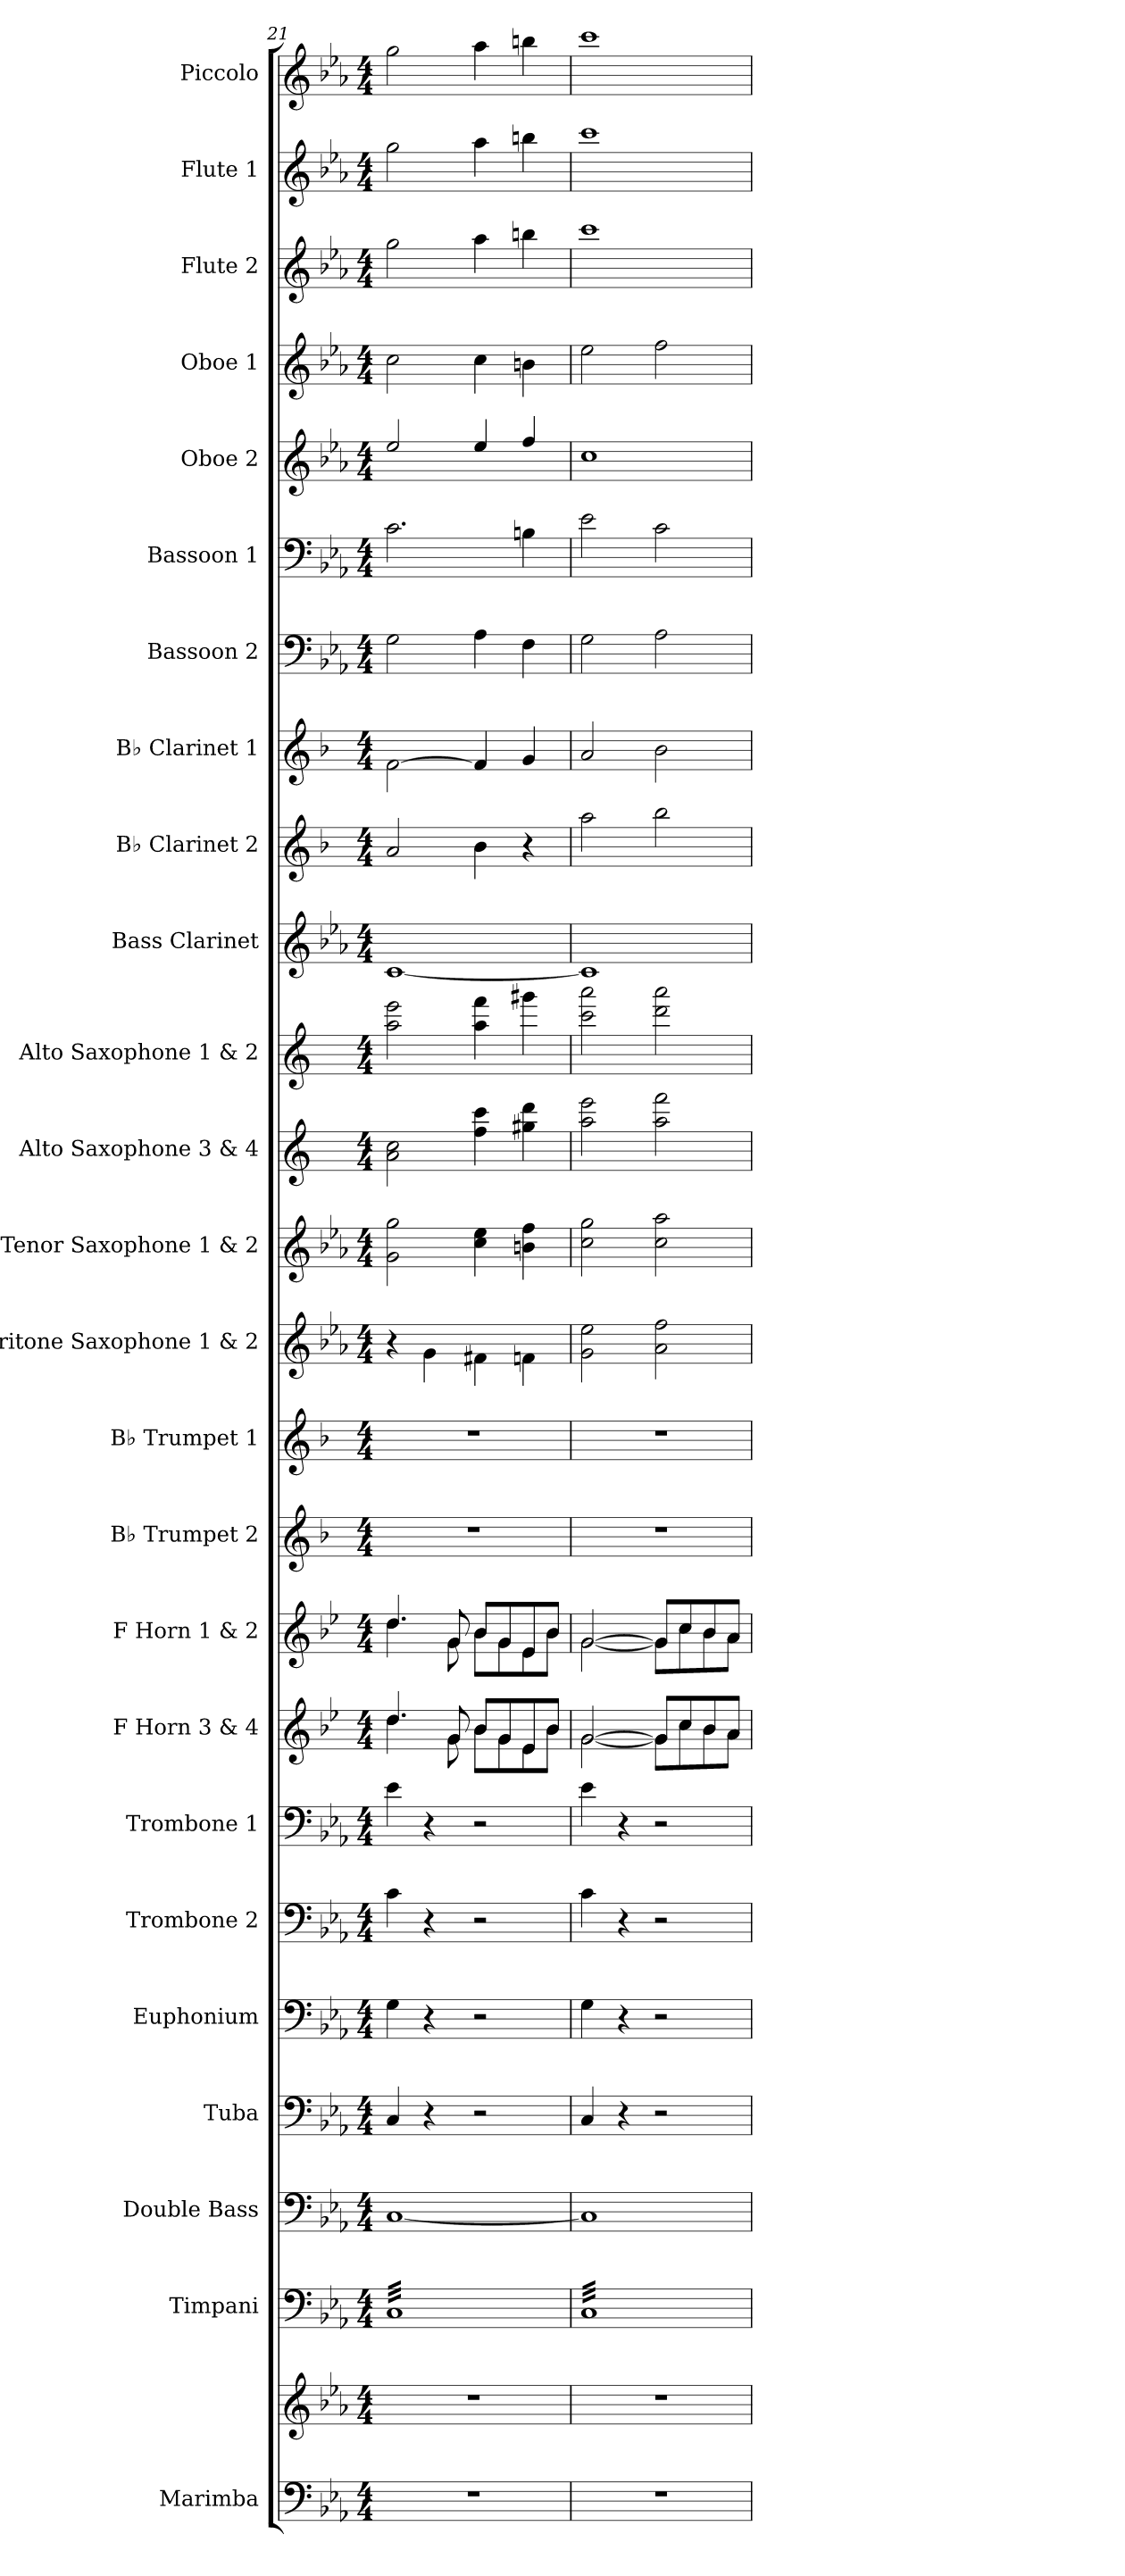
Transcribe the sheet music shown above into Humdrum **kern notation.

**kern	**kern	**kern	**kern	**kern	**kern	**kern	**kern	**kern	**kern	**kern	**kern	**kern	**kern	**kern	**kern	**kern	**kern	**kern	**kern	**kern	**kern	**kern	**kern	**kern	**kern
*part25	*part25	*part24	*part23	*part22	*part21	*part20	*part19	*part18	*part17	*part16	*part15	*part14	*part13	*part12	*part11	*part10	*part9	*part8	*part7	*part6	*part5	*part4	*part3	*part2	*part1
*staff26	*staff25	*staff24	*staff23	*staff22	*staff21	*staff20	*staff19	*staff18	*staff17	*staff16	*staff15	*staff14	*staff13	*staff12	*staff11	*staff10	*staff9	*staff8	*staff7	*staff6	*staff5	*staff4	*staff3	*staff2	*staff1
*I"Marimba	*	*I"Timpani	*I"Double Bass	*I"Tuba	*I"Euphonium	*I"Trombone 2	*I"Trombone 1	*I"F Horn 3 &amp; 4	*I"F Horn 1 &amp; 2	*I"B♭ Trumpet 2	*I"B♭ Trumpet 1	*I"Baritone Saxophone 1 &amp; 2	*I"Tenor Saxophone 1 &amp; 2	*I"Alto Saxophone 3 &amp; 4	*I"Alto Saxophone 1 &amp; 2	*I"Bass Clarinet	*I"B♭ Clarinet 2	*I"B♭ Clarinet 1	*I"Bassoon 2	*I"Bassoon 1	*I"Oboe 2	*I"Oboe 1	*I"Flute 2	*I"Flute 1	*I"Piccolo
*I'Mrm.	*	*I'Timp.	*I'Db.	*I'Tba.	*I'Euph.	*I'Tbn. 2	*I'Tbn. 1	*I'F Hn. 3 4	*I'F Hn. 1 2	*I'B♭ Tpt. 2	*I'B♭ Tpt. 1	*I'Bar. Sax. 1 2	*I'T. Sax. 1 2	*I'A. Sax. 3 4	*I'A. Sax. 1 2	*I'B. Cl.	*I'B♭ Cl. 2	*I'B♭ Cl. 1	*I'Bsn. 2	*I'Bsn. 1	*I'Ob. 2	*I'Ob. 1	*I'Fl. 2	*I'Fl. 1	*I'Picc.
*clefF4	*clefG2	*clefF4	*clefF4	*clefF4	*clefF4	*clefF4	*clefF4	*clefG2	*clefG2	*clefG2	*clefG2	*clefG2	*clefG2	*clefG2	*clefG2	*clefG2	*clefG2	*clefG2	*clefF4	*clefF4	*clefG2	*clefG2	*clefG2	*clefG2	*clefG2
*	*	*	*ITrd7c12	*	*	*	*	*ITrd4c7	*ITrd4c7	*ITrd1c2	*ITrd1c2	*ITrd12c21	*ITrd8c14	*ITrd5c9	*ITrd5c9	*ITrd8c14	*ITrd1c2	*ITrd1c2	*	*	*	*	*	*	*ITrd-7c-12
*k[b-e-a-]	*k[b-e-a-]	*k[b-e-a-]	*k[b-e-a-]	*k[b-e-a-]	*k[b-e-a-]	*k[b-e-a-]	*k[b-e-a-]	*k[b-e-a-]	*k[b-e-a-]	*k[b-e-a-]	*k[b-e-a-]	*k[b-e-a-]	*k[b-e-a-]	*k[b-e-a-]	*k[b-e-a-]	*k[b-e-a-]	*k[b-e-a-]	*k[b-e-a-]	*k[b-e-a-]	*k[b-e-a-]	*k[b-e-a-]	*k[b-e-a-]	*k[b-e-a-]	*k[b-e-a-]	*k[b-e-a-]
*M4/4	*M4/4	*M4/4	*M4/4	*M4/4	*M4/4	*M4/4	*M4/4	*M4/4	*M4/4	*M4/4	*M4/4	*M4/4	*M4/4	*M4/4	*M4/4	*M4/4	*M4/4	*M4/4	*M4/4	*M4/4	*M4/4	*M4/4	*M4/4	*M4/4	*M4/4
=21	=21	=21	=21	=21	=21	=21	=21	=21	=21	=21	=21	=21	=21	=21	=21	=21	=21	=21	=21	=21	=21	=21	=21	=21	=21
*	*	*	*	*	*	*	*	*^	*^	*	*	*	*	*	*	*	*	*	*	*	*	*	*	*	*
*	*	*tremolo	*	*	*	*	*	*	*	*	*	*	*	*	*	*	*	*	*	*	*	*	*	*	*	*	*
1r	1r	32CLLL	[1CC	4C/	4G\	4c\	4e-\	4.g/	4.g\	4.g/	4.g\	1r	1r	4r	2G\ 2g\	2c\ 2e-\	2cc\ 2gg\	[1C	2g/	[2e-\	2G\	2.c\	2ee-/	2cc\	2gg\	2gg\	2ggg\
.	.	32C	.	.	.	.	.	.	.	.	.	.	.	.	.	.	.	.	.	.	.	.	.	.	.	.	.
.	.	32C	.	.	.	.	.	.	.	.	.	.	.	.	.	.	.	.	.	.	.	.	.	.	.	.	.
.	.	32C	.	.	.	.	.	.	.	.	.	.	.	.	.	.	.	.	.	.	.	.	.	.	.	.	.
.	.	32C	.	.	.	.	.	.	.	.	.	.	.	.	.	.	.	.	.	.	.	.	.	.	.	.	.
.	.	32C	.	.	.	.	.	.	.	.	.	.	.	.	.	.	.	.	.	.	.	.	.	.	.	.	.
.	.	32C	.	.	.	.	.	.	.	.	.	.	.	.	.	.	.	.	.	.	.	.	.	.	.	.	.
.	.	32C	.	.	.	.	.	.	.	.	.	.	.	.	.	.	.	.	.	.	.	.	.	.	.	.	.
.	.	32C	.	4r	4r	4r	4r	.	.	.	.	.	.	4G\	.	.	.	.	.	.	.	.	.	.	.	.	.
.	.	32C	.	.	.	.	.	.	.	.	.	.	.	.	.	.	.	.	.	.	.	.	.	.	.	.	.
.	.	32C	.	.	.	.	.	.	.	.	.	.	.	.	.	.	.	.	.	.	.	.	.	.	.	.	.
.	.	32C	.	.	.	.	.	.	.	.	.	.	.	.	.	.	.	.	.	.	.	.	.	.	.	.	.
.	.	32C	.	.	.	.	.	8c/	8c\	8c/	8c\	.	.	.	.	.	.	.	.	.	.	.	.	.	.	.	.
.	.	32C	.	.	.	.	.	.	.	.	.	.	.	.	.	.	.	.	.	.	.	.	.	.	.	.	.
.	.	32C	.	.	.	.	.	.	.	.	.	.	.	.	.	.	.	.	.	.	.	.	.	.	.	.	.
.	.	32C	.	.	.	.	.	.	.	.	.	.	.	.	.	.	.	.	.	.	.	.	.	.	.	.	.
.	.	32C	.	2r	2r	2r	2r	8e-/L	8e-\L	8e-/L	8e-\L	.	.	4F#X\	4c\ 4e-\	4a-\ 4ee-\	4cc\ 4aa-\	.	4a-\	4e-/]	4A-\	.	4ee-/	4cc\	4aa-\	4aa-\	4aaa-\
.	.	32C	.	.	.	.	.	.	.	.	.	.	.	.	.	.	.	.	.	.	.	.	.	.	.	.	.
.	.	32C	.	.	.	.	.	.	.	.	.	.	.	.	.	.	.	.	.	.	.	.	.	.	.	.	.
.	.	32C	.	.	.	.	.	.	.	.	.	.	.	.	.	.	.	.	.	.	.	.	.	.	.	.	.
.	.	32C	.	.	.	.	.	8c/	8c\	8c/	8c\	.	.	.	.	.	.	.	.	.	.	.	.	.	.	.	.
.	.	32C	.	.	.	.	.	.	.	.	.	.	.	.	.	.	.	.	.	.	.	.	.	.	.	.	.
.	.	32C	.	.	.	.	.	.	.	.	.	.	.	.	.	.	.	.	.	.	.	.	.	.	.	.	.
.	.	32C	.	.	.	.	.	.	.	.	.	.	.	.	.	.	.	.	.	.	.	.	.	.	.	.	.
.	.	32C	.	.	.	.	.	8A-/	8A-\	8A-/	8A-\	.	.	4Fn\	4Bn\ 4f\	4bn\ 4ff\	4bbn\	.	4r	4f/	4F\	4Bn\	4ff/	4bn\	4bbn\	4bbn\	4bbbn\
.	.	32C	.	.	.	.	.	.	.	.	.	.	.	.	.	.	.	.	.	.	.	.	.	.	.	.	.
.	.	32C	.	.	.	.	.	.	.	.	.	.	.	.	.	.	.	.	.	.	.	.	.	.	.	.	.
.	.	32C	.	.	.	.	.	.	.	.	.	.	.	.	.	.	.	.	.	.	.	.	.	.	.	.	.
.	.	32C	.	.	.	.	.	8e-/J	8e-\J	8e-/J	8e-\J	.	.	.	.	.	.	.	.	.	.	.	.	.	.	.	.
.	.	32C	.	.	.	.	.	.	.	.	.	.	.	.	.	.	.	.	.	.	.	.	.	.	.	.	.
.	.	32C	.	.	.	.	.	.	.	.	.	.	.	.	.	.	.	.	.	.	.	.	.	.	.	.	.
.	.	32CJJJ	.	.	.	.	.	.	.	.	.	.	.	.	.	.	.	.	.	.	.	.	.	.	.	.	.
=22	=22	=22	=22	=22	=22	=22	=22	=22	=22	=22	=22	=22	=22	=22	=22	=22	=22	=22	=22	=22	=22	=22	=22	=22	=22	=22	=22
1r	1r	32CLLL	1CC]	4C/	4G\	4c\	4e-\	[2c/	[2c\	[2c/	[2c\	1r	1r	2G\ 2e-\	2c\ 2g\	2cc\ 2gg\	2ee-\ 2ccc\	1C]	2gg\	2g/	2G\	2e-\	1cc	2ee-\	1ccc	1ccc	1cccc
.	.	32C	.	.	.	.	.	.	.	.	.	.	.	.	.	.	.	.	.	.	.	.	.	.	.	.	.
.	.	32C	.	.	.	.	.	.	.	.	.	.	.	.	.	.	.	.	.	.	.	.	.	.	.	.	.
.	.	32C	.	.	.	.	.	.	.	.	.	.	.	.	.	.	.	.	.	.	.	.	.	.	.	.	.
.	.	32C	.	.	.	.	.	.	.	.	.	.	.	.	.	.	.	.	.	.	.	.	.	.	.	.	.
.	.	32C	.	.	.	.	.	.	.	.	.	.	.	.	.	.	.	.	.	.	.	.	.	.	.	.	.
.	.	32C	.	.	.	.	.	.	.	.	.	.	.	.	.	.	.	.	.	.	.	.	.	.	.	.	.
.	.	32C	.	.	.	.	.	.	.	.	.	.	.	.	.	.	.	.	.	.	.	.	.	.	.	.	.
.	.	32C	.	4r	4r	4r	4r	.	.	.	.	.	.	.	.	.	.	.	.	.	.	.	.	.	.	.	.
.	.	32C	.	.	.	.	.	.	.	.	.	.	.	.	.	.	.	.	.	.	.	.	.	.	.	.	.
.	.	32C	.	.	.	.	.	.	.	.	.	.	.	.	.	.	.	.	.	.	.	.	.	.	.	.	.
.	.	32C	.	.	.	.	.	.	.	.	.	.	.	.	.	.	.	.	.	.	.	.	.	.	.	.	.
.	.	32C	.	.	.	.	.	.	.	.	.	.	.	.	.	.	.	.	.	.	.	.	.	.	.	.	.
.	.	32C	.	.	.	.	.	.	.	.	.	.	.	.	.	.	.	.	.	.	.	.	.	.	.	.	.
.	.	32C	.	.	.	.	.	.	.	.	.	.	.	.	.	.	.	.	.	.	.	.	.	.	.	.	.
.	.	32C	.	.	.	.	.	.	.	.	.	.	.	.	.	.	.	.	.	.	.	.	.	.	.	.	.
.	.	32C	.	2r	2r	2r	2r	8c/L]	8c\L]	8c/L]	8c\L]	.	.	2A-\ 2f\	2c\ 2a-\	2cc\ 2aa-\	2ff\ 2ccc\	.	2aa-\	2a-\	2A-\	2c\	.	2ff\	.	.	.
.	.	32C	.	.	.	.	.	.	.	.	.	.	.	.	.	.	.	.	.	.	.	.	.	.	.	.	.
.	.	32C	.	.	.	.	.	.	.	.	.	.	.	.	.	.	.	.	.	.	.	.	.	.	.	.	.
.	.	32C	.	.	.	.	.	.	.	.	.	.	.	.	.	.	.	.	.	.	.	.	.	.	.	.	.
.	.	32C	.	.	.	.	.	8f/	8f\	8f/	8f\	.	.	.	.	.	.	.	.	.	.	.	.	.	.	.	.
.	.	32C	.	.	.	.	.	.	.	.	.	.	.	.	.	.	.	.	.	.	.	.	.	.	.	.	.
.	.	32C	.	.	.	.	.	.	.	.	.	.	.	.	.	.	.	.	.	.	.	.	.	.	.	.	.
.	.	32C	.	.	.	.	.	.	.	.	.	.	.	.	.	.	.	.	.	.	.	.	.	.	.	.	.
.	.	32C	.	.	.	.	.	8e-/	8e-\	8e-/	8e-\	.	.	.	.	.	.	.	.	.	.	.	.	.	.	.	.
.	.	32C	.	.	.	.	.	.	.	.	.	.	.	.	.	.	.	.	.	.	.	.	.	.	.	.	.
.	.	32C	.	.	.	.	.	.	.	.	.	.	.	.	.	.	.	.	.	.	.	.	.	.	.	.	.
.	.	32C	.	.	.	.	.	.	.	.	.	.	.	.	.	.	.	.	.	.	.	.	.	.	.	.	.
.	.	32C	.	.	.	.	.	8d/J	8d\J	8d/J	8d\J	.	.	.	.	.	.	.	.	.	.	.	.	.	.	.	.
.	.	32C	.	.	.	.	.	.	.	.	.	.	.	.	.	.	.	.	.	.	.	.	.	.	.	.	.
.	.	32C	.	.	.	.	.	.	.	.	.	.	.	.	.	.	.	.	.	.	.	.	.	.	.	.	.
.	.	32CJJJ	.	.	.	.	.	.	.	.	.	.	.	.	.	.	.	.	.	.	.	.	.	.	.	.	.
*	*	*Xtremolo	*	*	*	*	*	*	*	*	*	*	*	*	*	*	*	*	*	*	*	*	*	*	*	*	*
*	*	*	*	*	*	*	*	*v	*v	*	*	*	*	*	*	*	*	*	*	*	*	*	*	*	*	*	*
*	*	*	*	*	*	*	*	*	*v	*v	*	*	*	*	*	*	*	*	*	*	*	*	*	*	*	*
=	=	=	=	=	=	=	=	=	=	=	=	=	=	=	=	=	=	=	=	=	=	=	=	=	=
*-	*-	*-	*-	*-	*-	*-	*-	*-	*-	*-	*-	*-	*-	*-	*-	*-	*-	*-	*-	*-	*-	*-	*-	*-	*-
